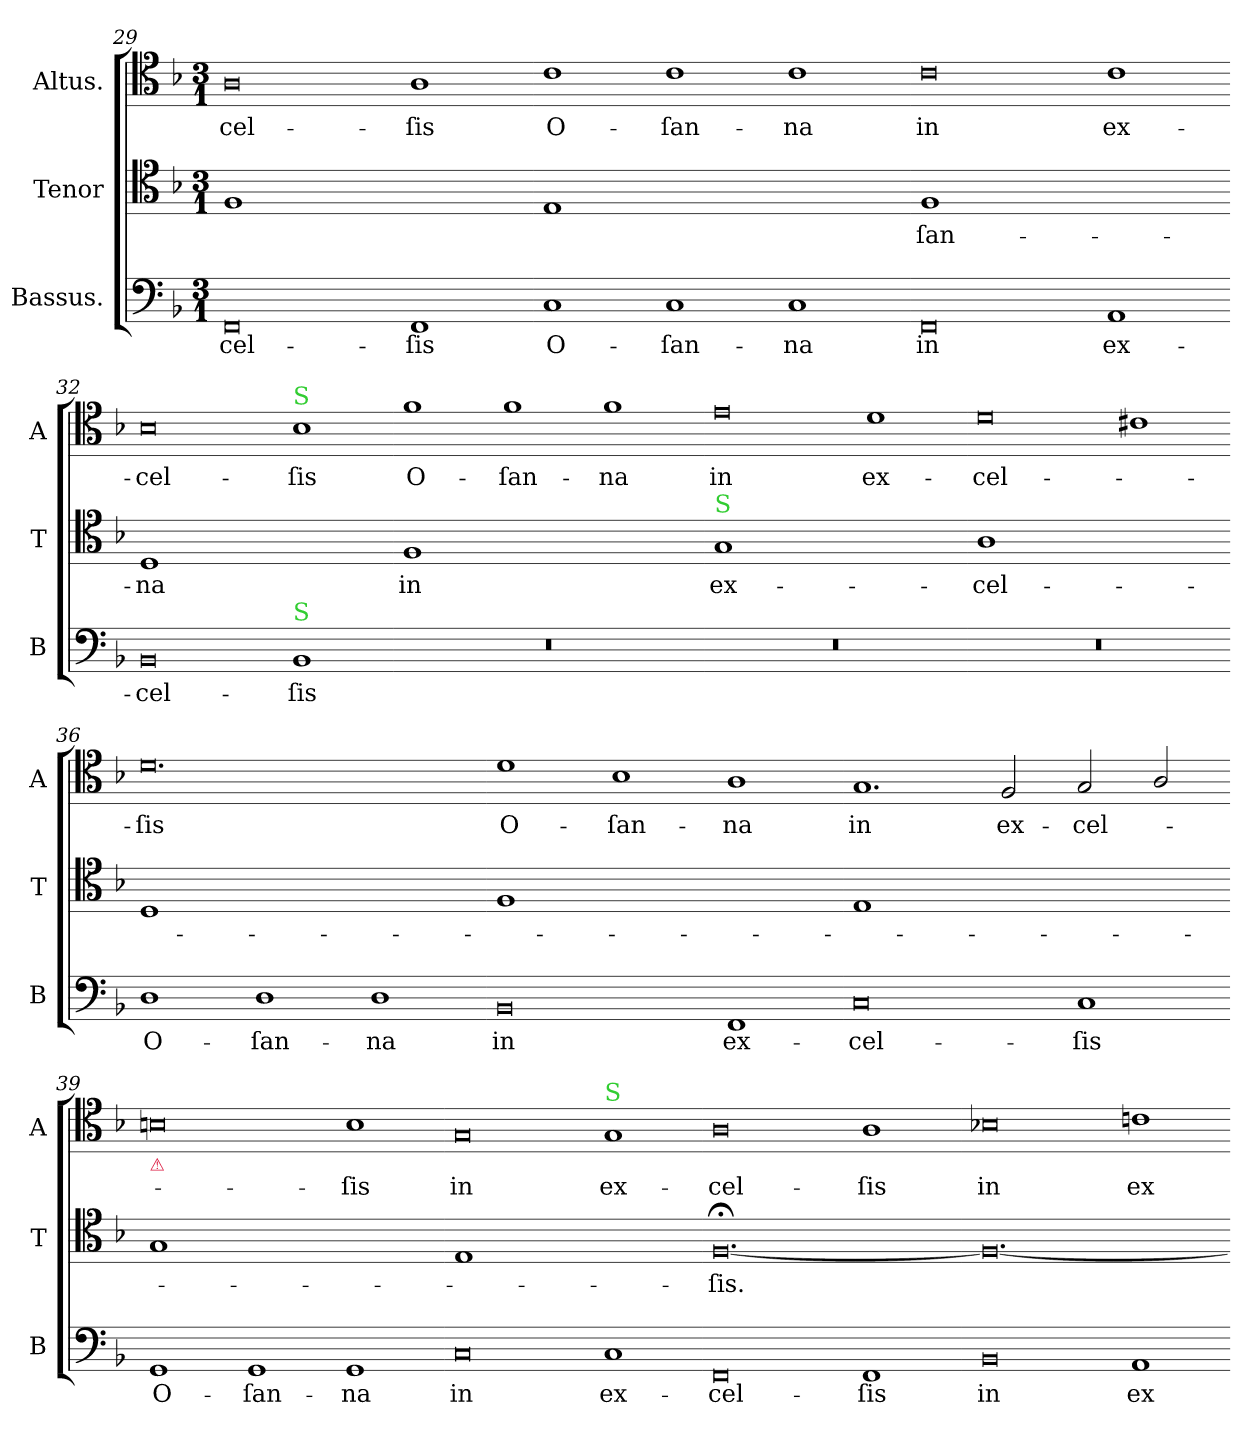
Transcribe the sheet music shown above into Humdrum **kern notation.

**kern	**text	**kern	**text	**kern	**text
*part3	*part3	*part2	*part2	*part1	*part1
*staff3	*staff3	*staff2	*staff2	*staff1	*staff1
*I"Bassus.	*	*I"Tenor	*	*I"Altus.	*
*I'B	*	*I'T	*	*I'A	*
*clefF4	*	*clefC4	*	*clefC4	*
*k[b-]	*	*k[b-]	*	*k[b-]	*
*M3/1	*	*M3/1	*	*M3/1	*
=29	=29	=29	=29	=29	=29
!	!	!LO:N:vis=1	!	!	!
0FF	-cel-	0.F	.	0A	-cel-
1FF	-ſis	.	.	1A	-ſis
=30-	=30-	=30-	=30-	=30-	=30-
!	!LO:LY:i	!LO:N:vis=1	!	!	!LO:LY:i
1C	O-	0.E	.	1c	O-
!	!LO:LY:i	!	!	!	!LO:LY:i
1C	-ſan-	.	.	1c	-ſan-
!	!LO:LY:i	!	!	!	!LO:LY:i
1C	-na	.	.	1c	-na
=31-	=31-	=31-	=31-	=31-	=31-
!	!LO:LY:i	!LO:N:vis=1	!	!	!LO:LY:i
0FF	in	0.F	ſan-	0c	in
!	!LO:LY:i	!	!	!	!LO:LY:i
1AA	ex-	.	.	1c	ex-
=32-	=32-	=32-	=32-	=32-	=32-
!	!LO:LY:i	!LO:N:vis=1	!	!	!LO:LY:i
0BB-	-cel-	0.D	-na	0B-	-cel-
!	!	!	!	!LO:TX:a:color=limegreen:t=S	!
!LO:TX:a:color=limegreen:t=S	!	!	!	!	!
!	!LO:LY:i	!	!	!	!LO:LY:i
1BB-	-ſis	.	.	1B-	-ſis
=33-	=33-	=33-	=33-	=33-	=33-
!	!	!LO:N:vis=1	!	!	!
0.r	.	0.F	in	1f	O-
.	.	.	.	1f	-ſan-
.	.	.	.	1f	-na
=34-	=34-	=34-	=34-	=34-	=34-
!	!	!LO:TX:a:color=limegreen:t=S	!	!	!
!	!	!LO:N:vis=1	!	!	!
0.r	.	0.G	ex-	0e	in
.	.	.	.	1d	ex-
=35-	=35-	=35-	=35-	=35-	=35-
!	!	!LO:N:vis=1	!	!	!
0.r	.	0.A	-cel-	0d	-cel-
.	.	.	.	1c#X	.
=36-	=36-	=36-	=36-	=36-	=36-
!	!	!LO:N:vis=1	!	!	!
1D	O-	0.D	.	0.d	-ſis
1D	-ſan-	.	.	.	.
1D	-na	.	.	.	.
=37-	=37-	=37-	=37-	=37-	=37-
!	!	!LO:N:vis=1	!	!	!LO:LY:i
0BB-	in	0.F	.	1d	O-
!	!	!	!	!	!LO:LY:i
.	.	.	.	1B-	-ſan-
!	!	!	!	!	!LO:LY:i
1FF	ex-	.	.	1A	-na
=38-	=38-	=38-	=38-	=38-	=38-
!	!	!LO:N:vis=1	!	!	!LO:LY:i
0C	-cel-	0.E	.	1.G	in
!	!	!	!	!	!LO:LY:i
.	.	.	.	2F/	ex-
!	!	!	!	!	!LO:LY:i
1C	-ſis	.	.	2G/	-cel-
.	.	.	.	2A/	.
=39-	=39-	=39-	=39-	=39-	=39-
!	!	!	!	!LO:TX:b:color=crimson:t=⚠	!
!	!LO:LY:i	!LO:N:vis=1	!	!	!
1GG	O-	0.G	.	0Bn	.
!	!LO:LY:i	!	!	!	!
1GG	-ſan-	.	.	.	.
!	!LO:LY:i	!	!	!	!LO:LY:i
1GG	-na	.	.	1B	-ſis
=40-	=40-	=40-	=40-	=40-	=40-
!	!LO:LY:i	!LO:N:vis=1	!	!	!
0C	in	0.E	.	0G	in
!	!	!	!	!LO:TX:a:color=limegreen:t=S	!
!	!LO:LY:i	!	!	!	!
1C	ex-	.	.	1G	ex-
=41-	=41-	=41-	=41-	=41-	=41-
!	!LO:LY:i	!	!	!	!
0FF	-cel-	[0.F;<;	-ſis.	0A	-cel-
!	!LO:LY:i	!	!	!	!
1FF	-ſis	.	.	1A	-ſis
=42-	=42-	=42-	=42-	=42-	=42-
!	!	!	!	!	!LO:LY:i
0BB-	in	0.F_	.	0B-X	in
!	!	!	!	!	!LO:LY:i
1AA	ex-	.	.	1cn	ex-
=-	=-	=-	=-	=-	=-
*-	*-	*-	*-	*-	*-
